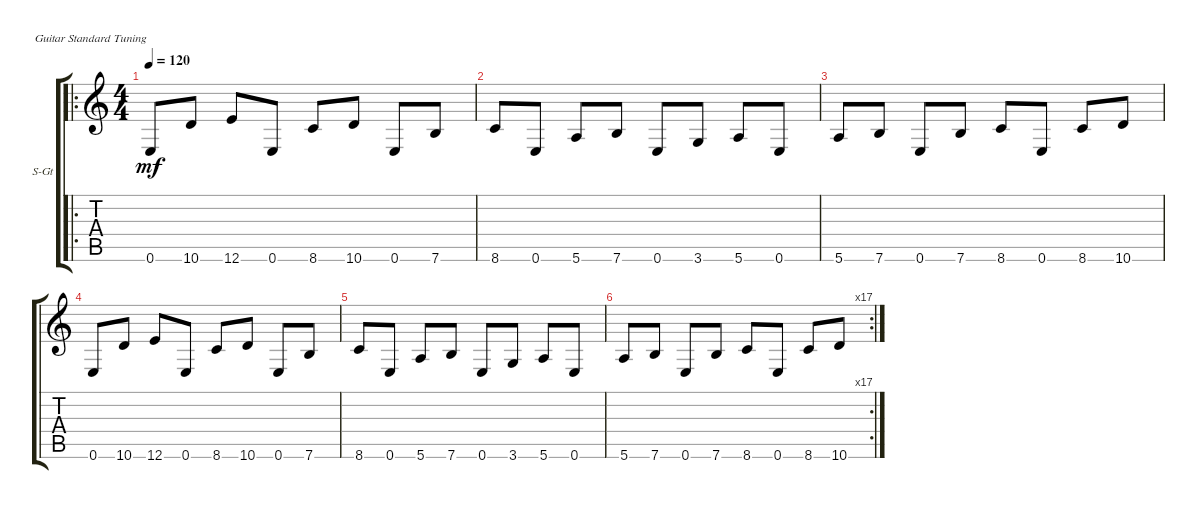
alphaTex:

\defaultSystemsLayout 4
\bracketExtendMode groupsimilarinstruments
\firstSystemTrackNameOrientation horizontal
\otherSystemsTrackNameOrientation horizontal
\track ("Steel Guitar" "S-Gt") {instrument acousticguitarsteel}
\staff {score tabs}
\tuning (E4 B3 G3 D3 A2 E2)
\ro
\ts (4 4)
\tempo 120
\clef g2
\ks c
0.6.8{dy mf instrument acousticguitarsteel} 10.6.8 12.6.8 0.6.8 8.6.8 10.6.8 0.6.8 7.6.8 |
8.6.8 0.6.8 5.6.8 7.6.8 0.6.8 3.6.8 5.6.8 0.6.8 |
5.6.8 7.6.8 0.6.8 7.6.8 8.6.8 0.6.8 8.6.8 10.6.8 |
0.6.8 10.6.8 12.6.8 0.6.8 8.6.8 10.6.8 0.6.8 7.6.8 |
8.6.8 0.6.8 5.6.8 7.6.8 0.6.8 3.6.8 5.6.8 0.6.8 |
\rc 17
5.6.8 7.6.8 0.6.8 7.6.8 8.6.8 0.6.8 8.6.8 10.6.8
